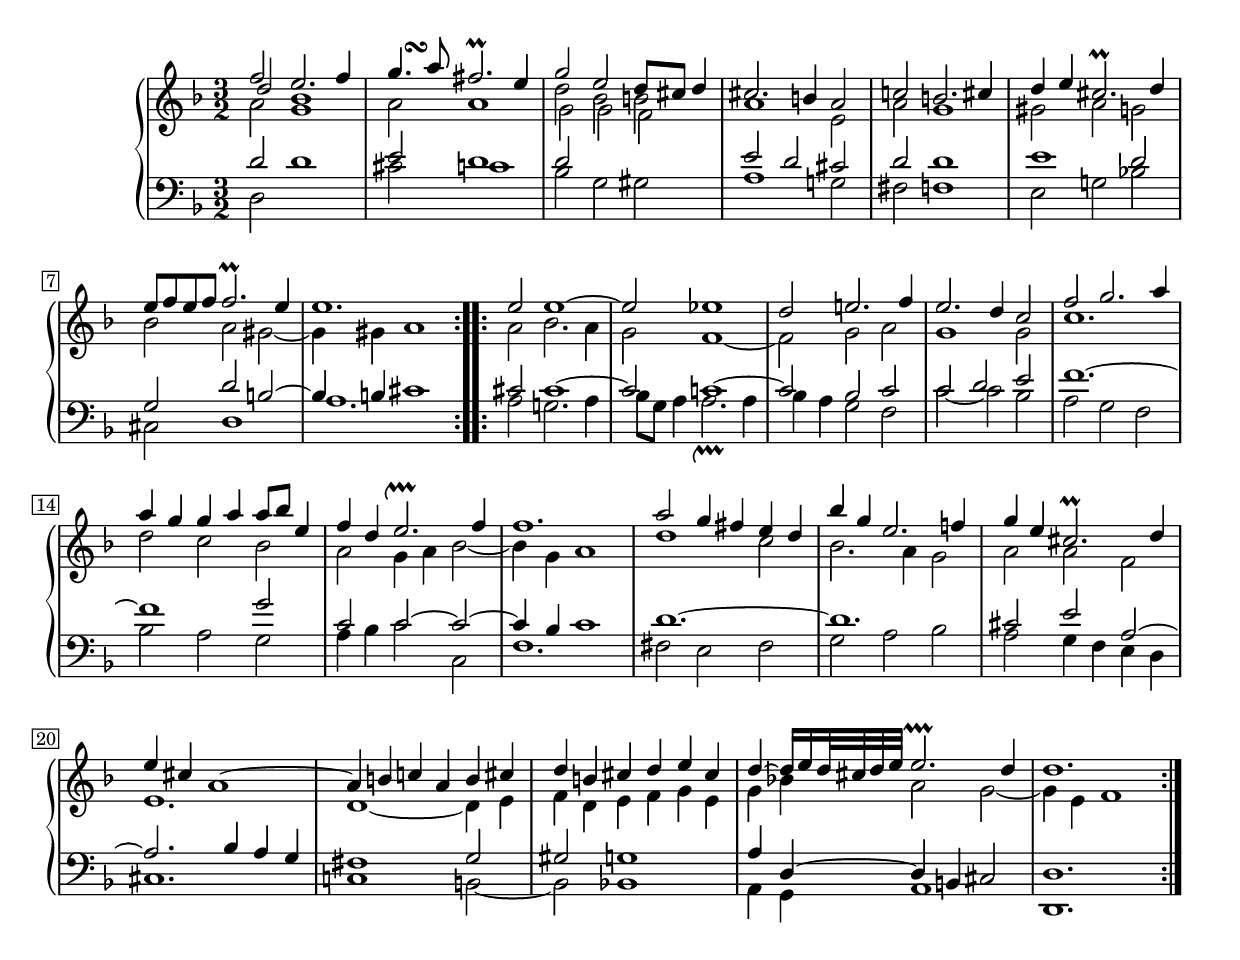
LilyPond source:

Global = {
  \key d \minor
  \time 3/2
  \include "../global.ly"
}

Soprano = \context Voice = "one" \relative c'' {
  \voiceOne
  \stemUp\tieUp
  \override MultiMeasureRest.staff-position = #0
  \override Rest.staff-position = #0
  \label #'SuiteVISarabande
  \repeat volta 2 {
  %1
  | f2 e2. f4
  | \override Script.Y-offset = #5
    \after 4 \turn g4. a8
    \revert Script.Y-offset
    fis2.\prall e4
  | g2 e d8 cis d4
  | cis2. b4 a2
  %5
  | c! b2. cis4
  | d e cis2.\prall d4
  | e8 f e f f2.\prall e4
  | e1.
  }
  \repeat volta 2 {
  | e2 e1~
  %10
  | e2 ees1
  | d2 e2. f4
  | e2. d4 c2
  | f g2. a4
  | a g g a a8 bes e,4
  %15
  | f d e2.\upprall f4
  | f1.
  | a2 g4 fis e d
  | bes' g e2. f4
  | g e cis2.\prall d4
  %20
  | e cis a1~
  | a4 b c a b cis
  | d b cis d e cis
  | d4~ d16 e d32 cis d e e2.\prallprall d4
  | d1.
  }
}

Alto = \context Voice = "two" \relative c'' {
  \voiceTwo
  \stemDown\tieDown
  \override Rest.staff-position = #0
  %1
  | << {
      \stemDown a2 bes1
    } \\ {
      \stemUp \shiftOn d2
      \shiftOff \once\override NoteColumn.force-hshift = #0 g,1
    } >>
  | a2 a1
  | << {
      \stemDown \shiftOff
      \override NoteColumn.force-hshift = #0.3
      g2 g f
      \revert NoteColumn.force-hshift
    } \\ {
      \stemDown d'2 bes b
    } >>
  | a1 e2
  %5
  | a2 g1
  | gis2 a g
  | bes a gis~
  | gis4 gis! a1
  | a2 bes2. a4
  %10
  | g2 f1~
  | f2 g a
  | g1 g2
  | c1.
  | d2 c bes
  %15
  | a g4 a bes2~
  | bes4 g a1
  | d1 c2
  | bes2. a4 g2
  | a a f
  %20
  | e1.
  | d1~ d4 e
  | f d e f g e
  | g bes a2 g~
  | g4 e f1
}

Tenor = \context Voice = "three" \relative c {
  \voiceThree
  \stemUp\tieUp
  \override Rest.staff-position = #0
  %1
  | d'2 d1
  | e2 d1
  | d2 s1
  | e2 d cis
  %5
  | d d1
  | e1 d2
  | g, d' b~
  | b4 b! cis1
  | cis2 cis1~
  %10
  | cis2 c1~
  | c2 bes c
  | c d e
  | f1.~
  | f1 g2
  %15
  | c, c~ c~
  | c4 bes c1
  | d1.~
  | d
  | cis2 e a,~
  %20
  | a2. bes4 a g
  | fis1 g2
  | gis g1
  | a4 d,~ d b cis2
  | d1.
}

Bass = \context Voice = "four" \relative c {
  \voiceFour
  \stemDown\tieDown
  \override MultiMeasureRest.staff-position = #0
  \override Rest.staff-position = #0
  \repeat volta 2 {
  %1
  | d2 s1
  | cis'2 c1
  | bes2 g gis
  | a1 g2
  %4
  | fis2 f1
  | e2 g! bes!
  | cis,2 d1
  | a'1.
  }
  \repeat volta 2 {
  | a2 g!2. a4
  %10
  | bes8 g a4 a2.\upprall a4
  | bes a g2 f
  | c'~ c bes
  | a g f
  | bes a g
  %15
  | a4 bes c2 c,
  | f1.
  | fis2 e fis
  | g a bes
  | a g4 f e d
  %20
  | cis1.
  | c1 b2~
  | b bes1
  | a4 g a1
  | d,1.
  }
}

\score {
  \new PianoStaff
  <<
    \accidentalStyle Score.piano
    \context Staff = "upper" <<
      \set Staff.midiInstrument = #"acoustic grand"
      \Global
      \clef treble
      \Soprano
      \Alto
    >>
    \context Staff = "lower" <<
      \set Staff.midiInstrument = #"acoustic grand"
      \Global
      \clef bass
      \Tenor
      \Bass
    >>
  >>
  \header {
    composer = ##f % "Johann Sebastian Bach"
    opus = ##f % "BWV 811"
    title = \markup { "Sarabande" }
    subtitle = ##f
  }
  \layout {
    \context {
      \PianoStaff
      \override Parentheses.font-size = #-2
      \override TextScript.font-shape = #'italic
      \override TextScript.font-size = #-1
    }
  }
  \midi {
    \tempo 2 = 56
  }
}
